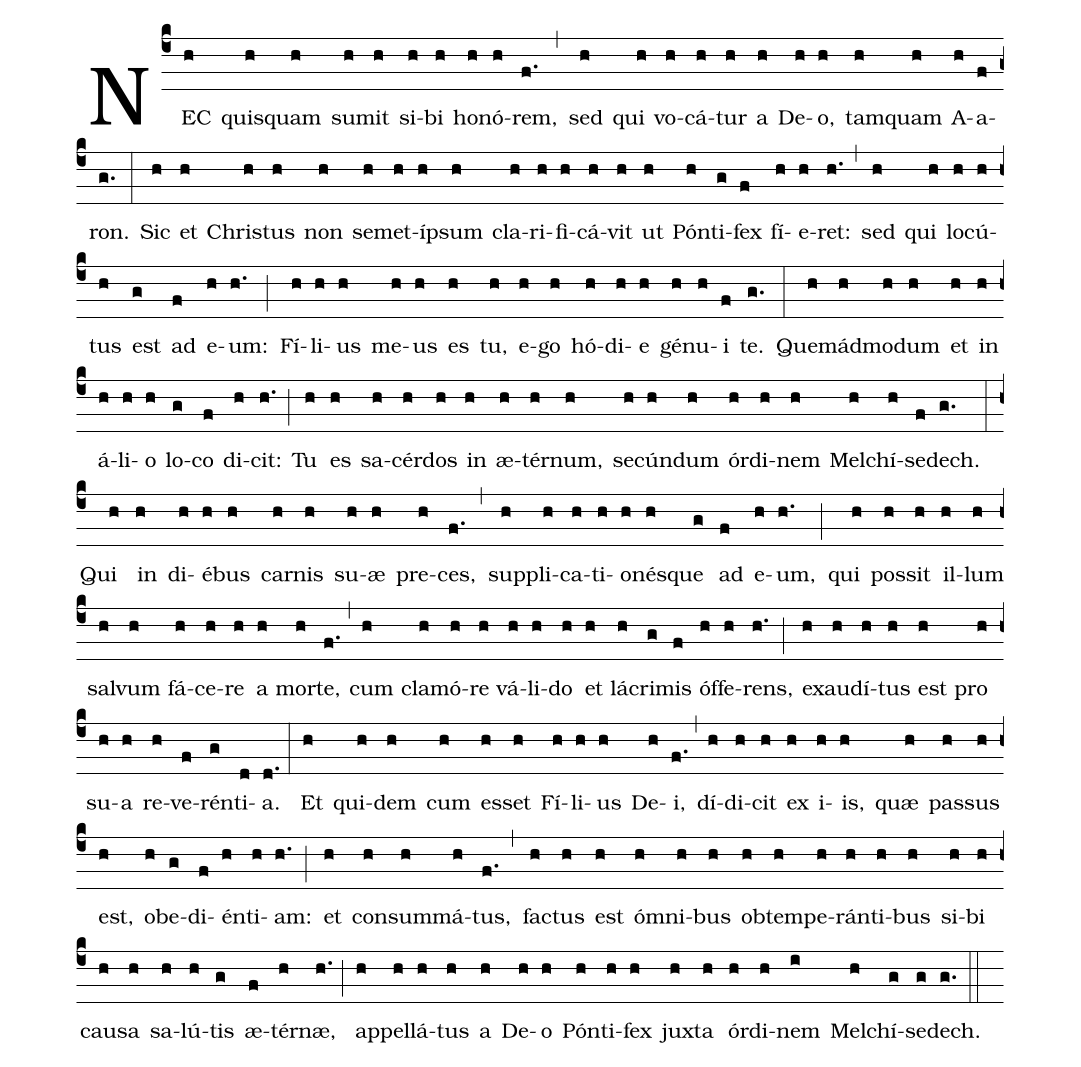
%%
(c4) NEC(h) quis(h)quam(h) su(h)mit(h) si(h)bi(h) ho(h)nó(h)rem,(f.) (,)
sed(h) qui(h) vo(h)cá(h)tur(h) a(h) De(h)o,(h) tam(h)quam(h) A(h)a(f)ron.(g.) (:)
Sic(h) et(h) Chris(h)tus(h) non(h) se(h)met(h)íp(h)sum(h) cla(h)ri(h)fi(h)cá(h)vit(h) ut(h) Pón(h)ti(g)fex(f) fí(h)e(h)ret:(h.) (,)
sed(h) qui(h) lo(h)cú(h)tus(h) est(g) ad(f) e(h)um:(h.) (;)
Fí(h)li(h)us(h) me(h)us(h) es(h) tu,(h) e(h)go(h) hó(h)di(h)e(h) gé(h)nu(h)i(f) te.(g.) (:)
Quem(h)ád(h)mo(h)dum(h) et(h) in(h) á(h)li(h)o(h) lo(g)co(f) di(h)cit:(h.) (;)
Tu(h) es(h) sa(h)cér(h)dos(h) in(h) æ(h)tér(h)num,(h) se(h)cún(h)dum(h) ór(h)di(h)nem(h) Mel(h)chí(h)se(f)dech.(g.) (:)
Qui(h) in(h) di(h)é(h)bus(h) car(h)nis(h) su(h)æ(h) pre(h)ces,(f.) (,)
sup(h)pli(h)ca(h)ti(h)o(h)nés(h)que(g) ad(f) e(h)um,(h.) (;)
qui(h) pos(h)sit(h) il(h)lum(h) sal(h)vum(h) fá(h)ce(h)re(h) a(h) mor(h)te,(f.) (,)
cum(h) cla(h)mó(h)re(h) vá(h)li(h)do(h) et(h) lá(h)cri(g)mis(f) óf(h)fe(h)rens,(h.) (;)
ex(h)au(h)dí(h)tus(h) est(h) pro(h) su(h)a(h) re(h)ve(f)rén(g)ti(d)a.(d.) (:)
Et(h) qui(h)dem(h) cum(h) es(h)set(h) Fí(h)li(h)us(h) De(h)i,(f.) (,)
dí(h)di(h)cit(h) ex(h) i(h)is,(h) quæ(h) pas(h)sus(h) est,(h) ob(h)e(g)di(f)én(h)ti(h)am:(h.) (;)
et(h) con(h)sum(h)má(h)tus,(f.) (,)
fac(h)tus(h) est(h) óm(h)ni(h)bus(h) ob(h)tem(h)pe(h)rán(h)ti(h)bus(h) si(h)bi(h) cau(h)sa(h) sa(h)lú(h)tis(g) æ(f)tér(h)næ,(h.) (;)
ap(h)pel(h)lá(h)tus(h) a(h) De(h)o(h) Pón(h)ti(h)fex(h) jux(h)ta(h) ór(h)di(h)nem(i) Mel(h)chí(g)se(g)dech.(g.) (::)
